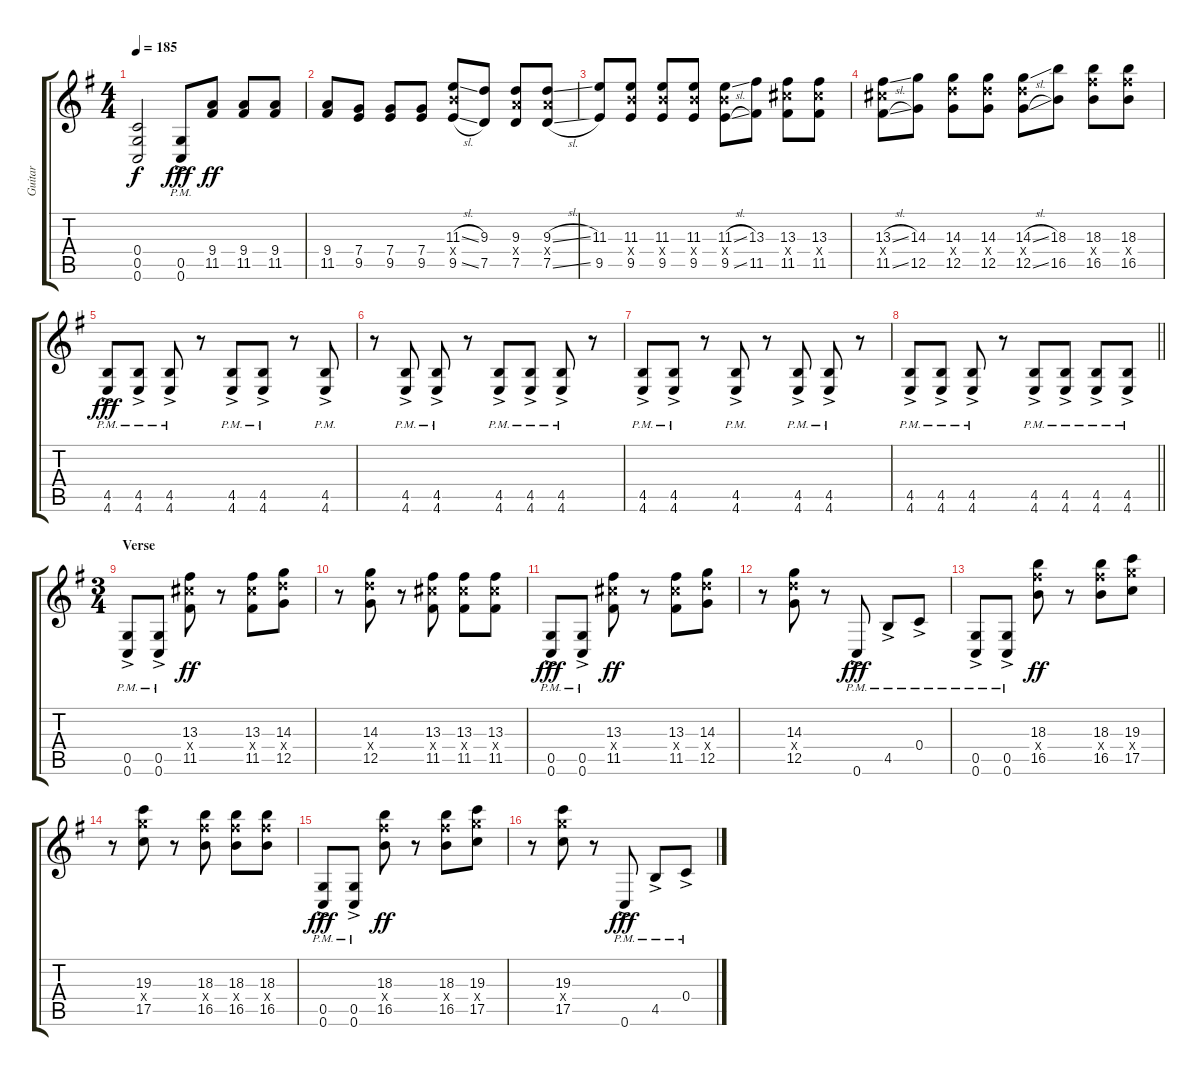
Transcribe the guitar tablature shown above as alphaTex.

\track ("Guitar " "Guitar ") {instrument distortionguitar}
\staff {score tabs}
\tuning (D4 A3 F3 C3 G2 C2) {hide}
\ts (4 4)
\tempo 185
\clef g2
\ks g
(0.4{t} 0.5{t} 0.6{t}).2{dy f} (0.5{ac pm} 0.6{ac pm}).8{dy fff} (9.4 11.5).8{dy ff} (9.4 11.5).8 (9.4 11.5).8 |
(9.4 11.5).8 (7.4 9.5).8 (7.4 9.5).8 (7.4 9.5).8 (11.3{sl} 11.4{x} 9.5{sl}).8 (9.3 7.5).8 (9.3 9.4{x} 7.5).8 (9.3{sl} 9.4{x} 7.5{sl}).8 |
(11.3 9.5).8 (11.3 11.4{x} 9.5).8 (11.3 11.4{x} 9.5).8 (11.3 11.4{x} 9.5).8 (11.3{sl} 11.4{x} 9.5{sl}).8 (13.3 11.5).8 (13.3 13.4{x} 11.5).8 (13.3 13.4{x} 11.5).8 |
(13.3{sl} 13.4{x} 11.5{sl}).8 (14.3 12.5).8 (14.3 14.4{x} 12.5).8 (14.3 14.4{x} 12.5).8 (14.3{sl} 14.4{x} 12.5{sl}).8 (18.3 16.5).8 (18.3 18.4{x} 16.5).8 (18.3 18.4{x} 16.5).8 |
(4.5{ac pm} 4.6{ac pm}).8{dy fff} (4.5{ac pm} 4.6{ac pm}).8 (4.5{ac pm} 4.6{ac pm}).8 r.8 (4.5{ac pm} 4.6{ac pm}).8 (4.5{ac pm} 4.6{ac pm}).8 r.8 (4.5{ac pm} 4.6{ac pm}).8 |
r.8 (4.5{ac pm} 4.6{ac pm}).8 (4.5{ac pm} 4.6{ac pm}).8 r.8 (4.5{ac pm} 4.6{ac pm}).8 (4.5{ac pm} 4.6{ac pm}).8 (4.5{ac pm} 4.6{ac pm}).8 r.8 |
(4.5{ac pm} 4.6{ac pm}).8 (4.5{ac pm} 4.6{ac pm}).8 r.8 (4.5{ac pm} 4.6{ac pm}).8 r.8 (4.5{ac pm} 4.6{ac pm}).8 (4.5{ac pm} 4.6{ac pm}).8 r.8 |
\barLineRight lightlight
(4.5{ac pm} 4.6{ac pm}).8 (4.5{ac pm} 4.6{ac pm}).8 (4.5{ac pm} 4.6{ac pm}).8 r.8 (4.5{ac pm} 4.6{ac pm}).8 (4.5{ac pm} 4.6{ac pm}).8 (4.5{ac pm} 4.6{ac pm}).8 (4.5{ac pm} 4.6{ac pm}).8 |
\ts (3 4)
\section ("" "Verse")
(0.5{ac pm} 0.6{ac pm}).8 (0.5{ac pm} 0.6{ac pm}).8 (13.3 13.4{x} 11.5).8{dy ff} r.8 (13.3 13.4{x} 11.5).8 (14.3 14.4{x} 12.5).8 |
r.8 (14.3 14.4{x} 12.5).8 r.8 (13.3 13.4{x} 11.5).8 (13.3 13.4{x} 11.5).8 (13.3 13.4{x} 11.5).8 |
(0.5{ac pm} 0.6{ac pm}).8{dy fff} (0.5{ac pm} 0.6{ac pm}).8 (13.3 13.4{x} 11.5).8{dy ff} r.8 (13.3 13.4{x} 11.5).8 (14.3 14.4{x} 12.5).8 |
r.8 (14.3 14.4{x} 12.5).8 r.8 0.6{ac pm}.8{dy fff} 4.5{ac pm}.8 0.4{ac pm}.8 |
(0.5{ac pm} 0.6{ac pm}).8 (0.5{ac pm} 0.6{ac pm}).8 (18.3 18.4{x} 16.5).8{dy ff} r.8 (18.3 18.4{x} 16.5).8 (19.3 19.4{x} 17.5).8 |
r.8 (19.3 19.4{x} 17.5).8 r.8 (18.3 18.4{x} 16.5).8 (18.3 18.4{x} 16.5).8 (18.3 18.4{x} 16.5).8 |
(0.5{ac pm} 0.6{ac pm}).8{dy fff} (0.5{ac pm} 0.6{ac pm}).8 (18.3 18.4{x} 16.5).8{dy ff} r.8 (18.3 18.4{x} 16.5).8 (19.3 19.4{x} 17.5).8 |
r.8 (19.3 19.4{x} 17.5).8 r.8 0.6{ac pm}.8{dy fff} 4.5{ac pm}.8 0.4{ac pm}.8
